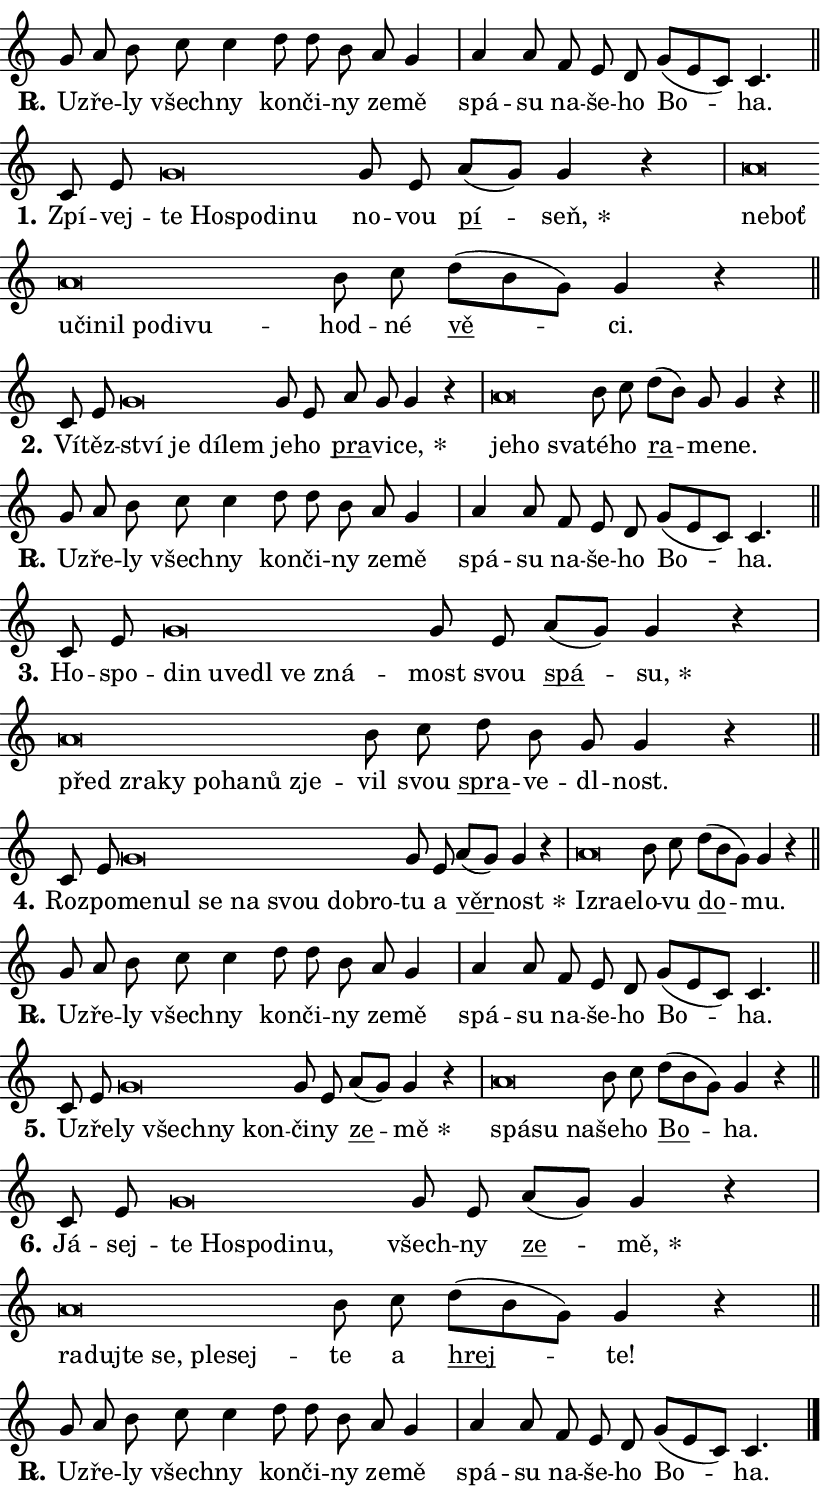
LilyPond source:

\version "2.24.0"
\header { tagline = "" }
\paper {
  indent = 0\cm
  top-margin = 0\cm
  right-margin = 0.13\cm % to fit lyric hyphens
  bottom-margin = 0\cm
  left-margin = 0\cm
  paper-width = 14\cm
  page-breaking = #ly:one-page-breaking
  system-system-spacing.basic-distance = #11
  score-system-spacing.basic-distance = #11
  ragged-last = ##f
}


%% Author: Thomas Morley
%% https://lists.gnu.org/archive/html/lilypond-user/2020-05/msg00002.html
#(define (line-position grob)
"Returns position of @var[grob} in current system:
   @code{'start}, if at first time-step
   @code{'end}, if at last time-step
   @code{'middle} otherwise
"
  (let* ((col (ly:item-get-column grob))
         (ln (ly:grob-object col 'left-neighbor))
         (rn (ly:grob-object col 'right-neighbor))
         (col-to-check-left (if (ly:grob? ln) ln col))
         (col-to-check-right (if (ly:grob? rn) rn col))
         (break-dir-left
           (and
             (ly:grob-property col-to-check-left 'non-musical #f)
             (ly:item-break-dir col-to-check-left)))
         (break-dir-right
           (and
             (ly:grob-property col-to-check-right 'non-musical #f)
             (ly:item-break-dir col-to-check-right))))
        (cond ((eqv? 1 break-dir-left) 'start)
              ((eqv? -1 break-dir-right) 'end)
              (else 'middle))))

#(define (tranparent-at-line-position vctor)
  (lambda (grob)
  "Relying on @code{line-position} select the relevant enry from @var{vctor}.
Used to determine transparency,"
    (case (line-position grob)
      ((end) (not (vector-ref vctor 0)))
      ((middle) (not (vector-ref vctor 1)))
      ((start) (not (vector-ref vctor 2))))))

noteHeadBreakVisibility =
#(define-music-function (break-visibility)(vector?)
"Makes @code{NoteHead}s transparent relying on @var{break-visibility}"
#{
  \override NoteHead.transparent =
    #(tranparent-at-line-position break-visibility)
#})

#(define delete-ledgers-for-transparent-note-heads
  (lambda (grob)
    "Reads whether a @code{NoteHead} is transparent.
If so this @code{NoteHead} is removed from @code{'note-heads} from
@var{grob}, which is supposed to be @code{LedgerLineSpanner}.
As a result ledgers are not printed for this @code{NoteHead}"
    (let* ((nhds-array (ly:grob-object grob 'note-heads))
           (nhds-list
             (if (ly:grob-array? nhds-array)
                 (ly:grob-array->list nhds-array)
                 '()))
           ;; Relies on the transparent-property being done before
           ;; Staff.LedgerLineSpanner.after-line-breaking is executed.
           ;; This is fragile ...
           (to-keep
             (remove
               (lambda (nhd)
                 (ly:grob-property nhd 'transparent #f))
               nhds-list)))
      ;; TODO find a better method to iterate over grob-arrays, similiar
      ;; to filter/remove etc for lists
      ;; For now rebuilt from scratch
      (set! (ly:grob-object grob 'note-heads)  '())
      (for-each
        (lambda (nhd)
          (ly:pointer-group-interface::add-grob grob 'note-heads nhd))
        to-keep))))

squashNotes = {
  \override NoteHead.X-extent = #'(-0.2 . 0.2)
  \override NoteHead.Y-extent = #'(-0.75 . 0)
  \override NoteHead.stencil =
    #(lambda (grob)
       (let ((pos (ly:grob-property grob 'staff-position)))
         (begin
           (if (< pos -7) (display "ERROR: Lower brevis then expected\n") (display ""))
           (if (<= pos -6) ly:text-interface::print ly:note-head::print))))
}
unSquashNotes = {
  \revert NoteHead.X-extent
  \revert NoteHead.Y-extent
  \revert NoteHead.stencil
}

hideNotes = \noteHeadBreakVisibility #begin-of-line-visible
unHideNotes = \noteHeadBreakVisibility #all-visible

% work-around for resetting accidentals
% https://lilypond.org/doc/v2.23/Documentation/notation/displaying-rhythms#unmetered-music
cadenzaMeasure = {
  \cadenzaOff
  \partial 1024 s1024
  \cadenzaOn
}

#(define-markup-command (accent layout props text) (markup?)
  "Underline accented syllable"
  (interpret-markup layout props
    #{\markup \override #'(offset . 4.3) \underline { #text }#}))

responsum = \markup \concat {
  "R" \hspace #-1.05 \path #0.1 #'((moveto 0 0.07) (lineto 0.9 0.8)) \hspace #0.05 "."
}

spaceSize = #0.6828661417322834 % exact space size for TeX Gyre Schola

\layout {
  \context {
    \Staff
    \remove "Time_signature_engraver"
    \override LedgerLineSpanner.after-line-breaking = #delete-ledgers-for-transparent-note-heads
  }
  \context {
    \Lyrics {
      \override LyricSpace.minimum-distance = \spaceSize
      \override LyricText.font-name = #"TeX Gyre Schola"
      \override LyricText.font-size = 1
      \override StanzaNumber.font-name = #"TeX Gyre Schola Bold"
      \override StanzaNumber.font-size = 1
    }
  }
  \context {
    \Score 
    \override NoteHead.text =
      #(lambda (grob) 
        (let ((pos (ly:grob-property grob 'staff-position)))
          #{\markup {
            \combine
              \halign #-0.55 \raise #(if (= pos -6) 0 0.5) \override #'(thickness . 2) \draw-line #'(3.2 . 0)
              \musicglyph "noteheads.sM1"
          }#}))
  }
}

% magnetic-lyrics.ily
%
%   written by
%     Jean Abou Samra <jean@abou-samra.fr>
%     Werner Lemberg <wl@gnu.org>
%
%   adapted by
%     Jiri Hon <jiri.hon@gmail.com>
%
% Version 2022-Apr-15

% https://www.mail-archive.com/lilypond-user@gnu.org/msg149350.html

#(define (Left_hyphen_pointer_engraver context)
   "Collect syllable-hyphen-syllable occurrences in lyrics and store
them in properties.  This engraver only looks to the left.  For
example, if the lyrics input is @code{foo -- bar}, it does the
following.

@itemize @bullet
@item
Set the @code{text} property of the @code{LyricHyphen} grob between
@q{foo} and @q{bar} to @code{foo}.

@item
Set the @code{left-hyphen} property of the @code{LyricText} grob with
text @q{foo} to the @code{LyricHyphen} grob between @q{foo} and
@q{bar}.
@end itemize

Use this auxiliary engraver in combination with the
@code{lyric-@/text::@/apply-@/magnetic-@/offset!} hook."
   (let ((hyphen #f)
         (text #f))
     (make-engraver
      (acknowledgers
       ((lyric-syllable-interface engraver grob source-engraver)
        (set! text grob)))
      (end-acknowledgers
       ((lyric-hyphen-interface engraver grob source-engraver)
        ;(when (not (grob::has-interface grob 'lyric-space-interface))
          (set! hyphen grob)));)
      ((stop-translation-timestep engraver)
       (when (and text hyphen)
         (ly:grob-set-object! text 'left-hyphen hyphen))
       (set! text #f)
       (set! hyphen #f)))))

#(define (lyric-text::apply-magnetic-offset! grob)
   "If the space between two syllables is less than the value in
property @code{LyricText@/.details@/.squash-threshold}, move the right
syllable to the left so that it gets concatenated with the left
syllable.

Use this function as a hook for
@code{LyricText@/.after-@/line-@/breaking} if the
@code{Left_@/hyphen_@/pointer_@/engraver} is active."
   (let ((hyphen (ly:grob-object grob 'left-hyphen #f)))
     (when hyphen
       (let ((left-text (ly:spanner-bound hyphen LEFT)))
         (when (grob::has-interface left-text 'lyric-syllable-interface)
           (let* ((common (ly:grob-common-refpoint grob left-text X))
                  (this-x-ext (ly:grob-extent grob common X))
                  (left-x-ext
                   (begin
                     ;; Trigger magnetism for left-text.
                     (ly:grob-property left-text 'after-line-breaking)
                     (ly:grob-extent left-text common X)))
                  ;; `delta` is the gap width between two syllables.
                  (delta (- (interval-start this-x-ext)
                            (interval-end left-x-ext)))
                  (details (ly:grob-property grob 'details))
                  (threshold (assoc-get 'squash-threshold details 0.2)))
             (when (< delta threshold)
               (let* (;; We have to manipulate the input text so that
                      ;; ligatures crossing syllable boundaries are not
                      ;; disabled.  For languages based on the Latin
                      ;; script this is essentially a beautification.
                      ;; However, for non-Western scripts it can be a
                      ;; necessity.
                      (lt (ly:grob-property left-text 'text))
                      (rt (ly:grob-property grob 'text))
                      (is-space (grob::has-interface hyphen 'lyric-space-interface))
                      (space (if is-space " " ""))
                      (extra-delta (if is-space spaceSize 0))
                      ;; Append new syllable.
                      (ltrt-space (if (and (string? lt) (string? rt))
                                (string-append lt space rt)
                                (make-concat-markup (list lt space rt))))
                      ;; Right-align `ltrt` to the right side.
                      (ltrt-space-markup (grob-interpret-markup
                               grob
                               (make-translate-markup
                                (cons (interval-length this-x-ext) 0)
                                (make-right-align-markup ltrt-space)))))
                 (begin
                   ;; Don't print `left-text`.
                   (ly:grob-set-property! left-text 'stencil #f)
                   ;; Set text and stencil (which holds all collected
                   ;; syllables so far) and shift it to the left.
                   (ly:grob-set-property! grob 'text ltrt-space)
                   (ly:grob-set-property! grob 'stencil ltrt-space-markup)
                   (ly:grob-translate-axis! grob (- (- delta extra-delta)) X))))))))))


#(define (lyric-hyphen::displace-bounds-first grob)
   ;; Make very sure this callback isn't triggered too early.
   (let ((left (ly:spanner-bound grob LEFT))
         (right (ly:spanner-bound grob RIGHT)))
     (ly:grob-property left 'after-line-breaking)
     (ly:grob-property right 'after-line-breaking)
     (ly:lyric-hyphen::print grob)))

squashThreshold = #0.4

\layout {
  \context {
    \Lyrics
    \consists #Left_hyphen_pointer_engraver
    \override LyricText.after-line-breaking =
      #lyric-text::apply-magnetic-offset!
    \override LyricHyphen.stencil = #lyric-hyphen::displace-bounds-first
    \override LyricText.details.squash-threshold = \squashThreshold
    \override LyricHyphen.minimum-distance = 0
    \override LyricHyphen.minimum-length = \squashThreshold
  }
}

squashText = \override LyricText.details.squash-threshold = 9999
unSquashText = \override LyricText.details.squash-threshold = \squashThreshold

leftText = \override LyricText.self-alignment-X = #LEFT
unLeftText = \revert LyricText.self-alignment-X

starOffset = #(lambda (grob) 
                (let ((x_offset (ly:self-alignment-interface::aligned-on-x-parent grob)))
                  (if (= x_offset 0) 0 (+ x_offset 1.2))))

star = #(define-music-function (syllable)(string?)
"Append star separator at the end of a syllable"
#{
  \once \override LyricText.X-offset = #starOffset
  \lyricmode { \markup {
    #syllable
    \override #'((font-name . "TeX Gyre Schola Bold")) \hspace #0.2 \lower #0.65 \larger "*"
  } }
#})

starAccent = #(define-music-function (syllable)(string?)
"Append star separator at the end of a syllable and make accent"
#{
  \once \override LyricText.X-offset = #starOffset
  \lyricmode { \markup {
    \accent #syllable
    \override #'((font-name . "TeX Gyre Schola Bold")) \hspace #0.2 \lower #0.65 \larger "*"
  } }
#})

breath = #(define-music-function (syllable)(string?)
"Append breathing indicator at the end of a syllable"
#{
  \lyricmode { \markup { #syllable "+" } }
#})

optionalBreath = #(define-music-function (syllable)(string?)
"Append optional breathing indicator at the end of a syllable"
#{
  \lyricmode { \markup { #syllable "(+)" } }
#})


\score {
    <<
        \new Voice = "melody" { \cadenzaOn \key c \major \relative { g'8 a b c c4 \bar "" d8 d b \bar "" a g4 \cadenzaMeasure \bar "|" a a8 \bar "" f e d \bar "" g[( e c)] c4. \cadenzaMeasure \bar "||" \break } }
        \new Lyrics \lyricsto "melody" { \lyricmode { \set stanza = \responsum
U -- zře -- ly všech -- ny kon -- či -- ny ze -- mě spá -- su na -- še -- ho Bo -- ha. } }
    >>
    \layout {}
}

\score {
    <<
        \new Voice = "melody" { \cadenzaOn \key c \major \relative { c'8 e \bar "" \squashNotes g\breve*1/16 \hideNotes \breve*1/16 \bar "" \breve*1/16 \bar "" \breve*1/16 \breve*1/16 \bar "" \unHideNotes \unSquashNotes g8 e \bar "" a[(g)] g4 r \cadenzaMeasure \bar "|" \squashNotes a\breve*1/16 \hideNotes \breve*1/16 \bar "" \breve*1/16 \bar "" \breve*1/16 \bar "" \breve*1/16 \bar "" \breve*1/16 \bar "" \breve*1/16 \breve*1/16 \bar "" \unHideNotes \unSquashNotes b8 c \bar "" d[( b g)] g4 r \cadenzaMeasure \bar "||" \break } }
        \new Lyrics \lyricsto "melody" { \lyricmode { \set stanza = "1."
Zpí -- vej -- \leftText te \squashText Ho -- spo -- di -- nu \unLeftText \unSquashText no -- vou \markup \accent pí -- \star seň, \leftText ne -- \squashText boť u -- či -- nil po -- di -- vu -- \unLeftText \unSquashText hod -- né \markup \accent vě -- ci. } }
    >>
    \layout {}
}

\score {
    <<
        \new Voice = "melody" { \cadenzaOn \key c \major \relative { c'8 e \bar "" \squashNotes g\breve*1/16 \hideNotes \breve*1/16 \bar "" \breve*1/16 \breve*1/16 \bar "" \unHideNotes \unSquashNotes g8 e \bar "" a g g4 r \cadenzaMeasure \bar "|" \squashNotes a\breve*1/16 \hideNotes \breve*1/16 \breve*1/16 \bar "" \unHideNotes \unSquashNotes b8 c \bar "" d[( b)] g g4 r \cadenzaMeasure \bar "||" \break } }
        \new Lyrics \lyricsto "melody" { \lyricmode { \set stanza = "2."
Ví -- těz -- \leftText ství \squashText je dí -- lem \unLeftText \unSquashText je -- ho \markup \accent pra -- vi -- \star ce, \leftText je -- \squashText ho sva -- \unLeftText \unSquashText té -- ho \markup \accent ra -- me -- ne. } }
    >>
    \layout {}
}

\score {
    <<
        \new Voice = "melody" { \cadenzaOn \key c \major \relative { g'8 a b c c4 \bar "" d8 d b \bar "" a g4 \cadenzaMeasure \bar "|" a a8 \bar "" f e d \bar "" g[( e c)] c4. \cadenzaMeasure \bar "||" \break } }
        \new Lyrics \lyricsto "melody" { \lyricmode { \set stanza = \responsum
U -- zře -- ly všech -- ny kon -- či -- ny ze -- mě spá -- su na -- še -- ho Bo -- ha. } }
    >>
    \layout {}
}

\score {
    <<
        \new Voice = "melody" { \cadenzaOn \key c \major \relative { c'8 e \bar "" \squashNotes g\breve*1/16 \hideNotes \breve*1/16 \bar "" \breve*1/16 \bar "" \breve*1/16 \bar "" \breve*1/16 \breve*1/16 \bar "" \unHideNotes \unSquashNotes g8 e \bar "" a[(g)] g4 r \cadenzaMeasure \bar "|" \squashNotes a\breve*1/16 \hideNotes \breve*1/16 \bar "" \breve*1/16 \bar "" \breve*1/16 \bar "" \breve*1/16 \bar "" \breve*1/16 \breve*1/16 \bar "" \unHideNotes \unSquashNotes b8 c \bar "" d b g g4 r \cadenzaMeasure \bar "||" \break } }
        \new Lyrics \lyricsto "melody" { \lyricmode { \set stanza = "3."
Ho -- spo -- \leftText din \squashText u -- ve -- dl ve zná -- \unLeftText \unSquashText most svou \markup \accent spá -- \star su, \leftText před \squashText zra -- ky po -- ha -- nů zje -- \unLeftText \unSquashText vil svou \markup \accent spra -- ve -- dl -- nost. } }
    >>
    \layout {}
}

\score {
    <<
        \new Voice = "melody" { \cadenzaOn \key c \major \relative { c'8 e \bar "" \squashNotes g\breve*1/16 \hideNotes \breve*1/16 \bar "" \breve*1/16 \bar "" \breve*1/16 \bar "" \breve*1/16 \bar "" \breve*1/16 \breve*1/16 \bar "" \unHideNotes \unSquashNotes g8 e \bar "" a[(g)] g4 r \cadenzaMeasure \bar "|" \squashNotes a\breve*1/16 \hideNotes \breve*1/16 \breve*1/16 \bar "" \unHideNotes \unSquashNotes b8 c \bar "" d[( b g)] g4 r \cadenzaMeasure \bar "||" \break } }
        \new Lyrics \lyricsto "melody" { \lyricmode { \set stanza = "4."
Roz -- po -- \leftText me -- \squashText nul se na svou dob -- ro -- \unLeftText \unSquashText tu a \markup \accent věr -- \star nost \leftText Iz -- \squashText ra -- e -- \unLeftText \unSquashText lo -- vu \markup \accent do -- mu. } }
    >>
    \layout {}
}

\score {
    <<
        \new Voice = "melody" { \cadenzaOn \key c \major \relative { g'8 a b c c4 \bar "" d8 d b \bar "" a g4 \cadenzaMeasure \bar "|" a a8 \bar "" f e d \bar "" g[( e c)] c4. \cadenzaMeasure \bar "||" \break } }
        \new Lyrics \lyricsto "melody" { \lyricmode { \set stanza = \responsum
U -- zře -- ly všech -- ny kon -- či -- ny ze -- mě spá -- su na -- še -- ho Bo -- ha. } }
    >>
    \layout {}
}

\score {
    <<
        \new Voice = "melody" { \cadenzaOn \key c \major \relative { c'8 e \bar "" \squashNotes g\breve*1/16 \hideNotes \breve*1/16 \bar "" \breve*1/16 \breve*1/16 \bar "" \unHideNotes \unSquashNotes g8 e \bar "" a[(g)] g4 r \cadenzaMeasure \bar "|" \squashNotes a\breve*1/16 \hideNotes \breve*1/16 \breve*1/16 \bar "" \unHideNotes \unSquashNotes b8 c \bar "" d[( b g)] g4 r \cadenzaMeasure \bar "||" \break } }
        \new Lyrics \lyricsto "melody" { \lyricmode { \set stanza = "5."
U -- zře -- \leftText ly \squashText všech -- ny kon -- \unLeftText \unSquashText či -- ny \markup \accent ze -- \star mě \leftText spá -- \squashText su na -- \unLeftText \unSquashText še -- ho \markup \accent Bo -- ha. } }
    >>
    \layout {}
}

\score {
    <<
        \new Voice = "melody" { \cadenzaOn \key c \major \relative { c'8 e \bar "" \squashNotes g\breve*1/16 \hideNotes \breve*1/16 \bar "" \breve*1/16 \bar "" \breve*1/16 \breve*1/16 \bar "" \unHideNotes \unSquashNotes g8 e \bar "" a[(g)] g4 r \cadenzaMeasure \bar "|" \squashNotes a\breve*1/16 \hideNotes \breve*1/16 \bar "" \breve*1/16 \bar "" \breve*1/16 \bar "" \breve*1/16 \breve*1/16 \bar "" \unHideNotes \unSquashNotes b8 c \bar "" d[( b g)] g4 r \cadenzaMeasure \bar "||" \break } }
        \new Lyrics \lyricsto "melody" { \lyricmode { \set stanza = "6."
Já -- sej -- \leftText te \squashText Ho -- spo -- di -- nu, \unLeftText \unSquashText všech -- ny \markup \accent ze -- \star mě, \leftText ra -- \squashText duj -- te se, ple -- sej -- \unLeftText \unSquashText te a \markup \accent hrej -- te! } }
    >>
    \layout {}
}

\score {
    <<
        \new Voice = "melody" { \cadenzaOn \key c \major \relative { g'8 a b c c4 \bar "" d8 d b \bar "" a g4 \cadenzaMeasure \bar "|" a a8 \bar "" f e d \bar "" g[( e c)] c4. \cadenzaMeasure \bar "||" \break } \bar "|." }
        \new Lyrics \lyricsto "melody" { \lyricmode { \set stanza = \responsum
U -- zře -- ly všech -- ny kon -- či -- ny ze -- mě spá -- su na -- še -- ho Bo -- ha. } }
    >>
    \layout {}
}
